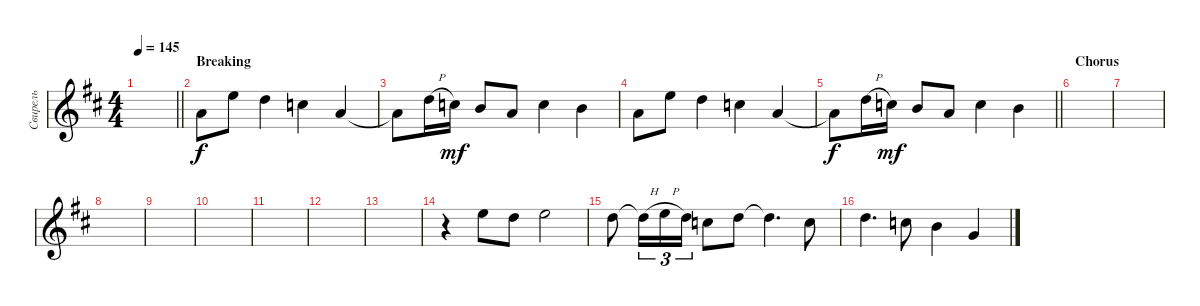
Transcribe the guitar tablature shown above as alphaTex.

\track ("Свирель" "Свирель") {instrument panflute}
\staff {score}
\tuning (E5 B4 G4 D4 A3 E3) {hide}
\ts (4 4)
\tempo 145
\clef g2
\barLineRight lightlight
\ks bminor
|
\section ("" "Breaking")
2.3.8 5.2.8 3.2.4 5.3.4 2.3.4 |
2.3{t}.8{dy f} 7.3{h}.16 5.3.16{dy mf} 4.3.8 2.3.8 5.3.4 4.3.4 |
2.3.8 5.2.8 3.2.4 5.3.4 2.3.4 |
\barLineRight lightlight
2.3{t}.8{dy f} 7.3{h}.16 5.3.16{dy mf} 4.3.8 2.3.8 5.3.4 4.3.4 |
\section ("" "Chorus")
|
|
|
|
|
|
|
|
r.4 5.2.8 3.2.8 5.2.2 |
3.2.8 3.2{h t}.16{tu (3 2)} 5.2{h}.16{tu (3 2)} 3.2.16{tu (3 2)} 5.3.8 3.2.8 3.2{t}.4{d} 5.3.8 |
3.2.4{d} 5.3.8 4.3.4 0.3.4
